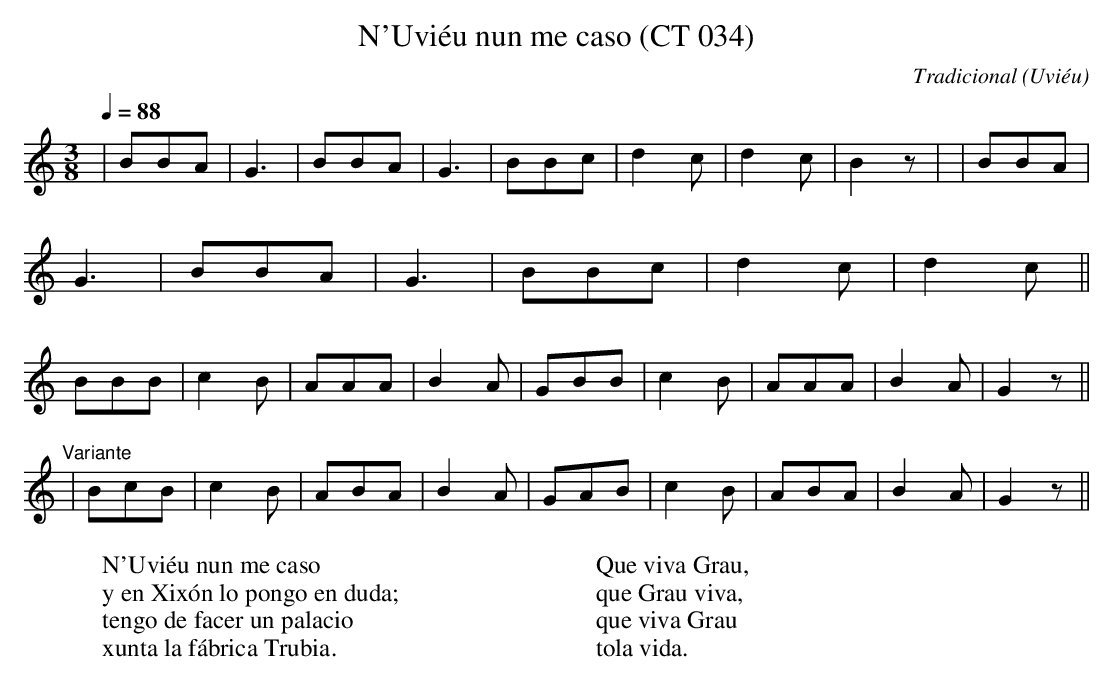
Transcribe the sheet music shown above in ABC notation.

X:1
T:N'Uviéu nun me caso (CT 034)
C:Tradicional
O:Uviéu
M:3/8
L:1/8
Q:1/4=88
K:C
|BBA|G3|BBA|G3|BBc|d2c|d2c|B2 z|
|BBA|G3|BBA|G3|BBc|d2c|d2c||
BBB|c2B|AAA|B2A|GBB|c2B|AAA|B2A|G2z||!
"Variante"
|BcB|c2B|ABA|B2A|GAB|c2B|ABA|B2A|G2z||
W:N'Uviéu nun me caso
W:y en Xixón lo pongo en duda;
W:tengo de facer un palacio
W:xunta la fábrica Trubia.
W:
W:Que viva Grau,
W:que Grau viva,
W:que viva Grau
W:tola vida.
W:
